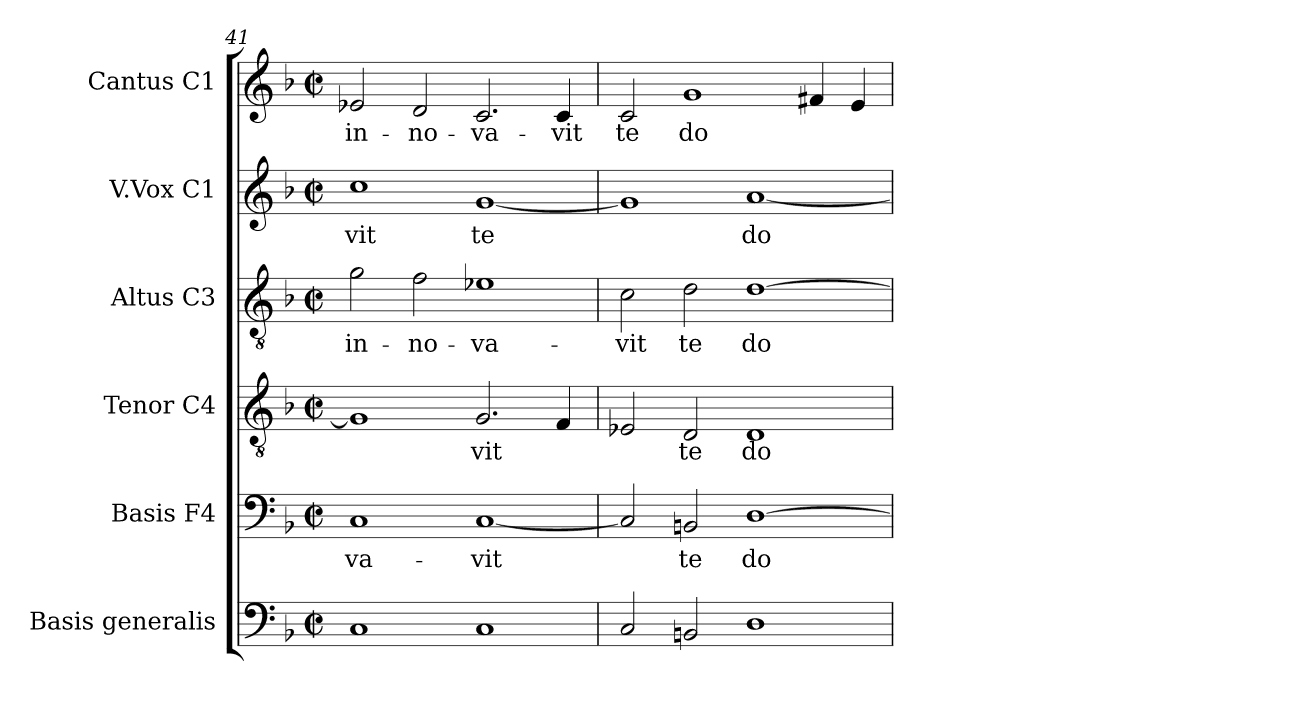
**kern	**kern	**text	**kern	**text	**kern	**text	**kern	**text	**kern	**text
*part6	*part5	*part5	*part4	*part4	*part3	*part3	*part2	*part2	*part1	*part1
*staff6	*staff5	*staff5	*staff4	*staff4	*staff3	*staff3	*staff2	*staff2	*staff1	*staff1
*I"Basis  generalis	*I"Basis  F4	*	*I"Tenor  C4	*	*I"Altus  C3	*	*I"V.Vox  C1	*	*I"Cantus  C1	*
*	*I'B	*	*I'T	*	*I'A	*	*	*	*I'C	*
!!LO:PB:g=z
*clefF4	*clefF4	*	*clefGv2	*	*clefGv2	*	*clefG2	*	*clefG2	*
*k[b-]	*k[b-]	*	*k[b-]	*	*k[b-]	*	*k[b-]	*	*k[b-]	*
*F:	*F:	*	*F:	*	*F:	*	*F:	*	*F:	*
*M2/2	*M2/2	*	*M2/2	*	*M2/2	*	*M2/2	*	*M2/2	*
*met(c|)	*met(c|)	*	*met(c|)	*	*met(c|)	*	*met(c|)	*	*met(c|)	*
=41	=41	=41	=41	=41	=41	=41	=41	=41	=41	=41
!	!	!LO:LY:b:cj	!	!LO:LY:b:cj	!	!LO:LY:b:cj	!	!LO:LY:b:cj	!	!LO:LY:b:cj
1C	1C	-va-	1G]	--	2g\	in-	1cc	-vit	2e-X/	in-
!	!	!	!	!	!	!LO:LY:b:cj	!	!	!	!LO:LY:b:cj
.	.	.	.	.	2f\	-no-	.	.	2d/	-no-
!	!	!LO:LY:b:cj	!	!LO:LY:b:cj	!	!LO:LY:b:cj	!	!LO:LY:b:cj	!	!LO:LY:b:cj
1C	[<1C	-vit	2.G/	-vit	1e-X	-va-	[<1g	te	2.c/	-va-
!	!	!	!	!LO:LY:b:cj	!	!	!	!	!	!LO:LY:b:cj
.	.	.	4F/	.	.	.	.	.	4c/	-vit
=42	=42	=42	=42	=42	=42	=42	=42	=42	=42	=42
!	!	!LO:LY:b:cj	!	!LO:LY:b:cj	!	!LO:LY:b:cj	!	!LO:LY:b:cj	!	!LO:LY:b:cj
2C/	2C/]	.	2E-X/	.	2c\	-vit	1g]	.	2c/	te
!	!	!LO:LY:b:cj	!	!LO:LY:b:cj	!	!LO:LY:b:cj	!	!	!	!LO:LY:b:cj
2BBn/	2BBn/	te	2D/	te	2d\	te	.	.	1g	do-
!	!	!LO:LY:b:cj	!	!LO:LY:b:cj	!	!LO:LY:b:cj	!	!LO:LY:b:cj	!	!
1D	[>1D	do-	1D	do-	[>1d	do-	[<1a	do-	.	.
!	!	!	!	!	!	!	!	!	!	!LO:LY:b:cj
.	.	.	.	.	.	.	.	.	4f#X/	--
!	!	!	!	!	!	!	!	!	!	!LO:LY:b:cj
.	.	.	.	.	.	.	.	.	4e/	--
=	=	=	=	=	=	=	=	=	=	=
*-	*-	*-	*-	*-	*-	*-	*-	*-	*-	*-
